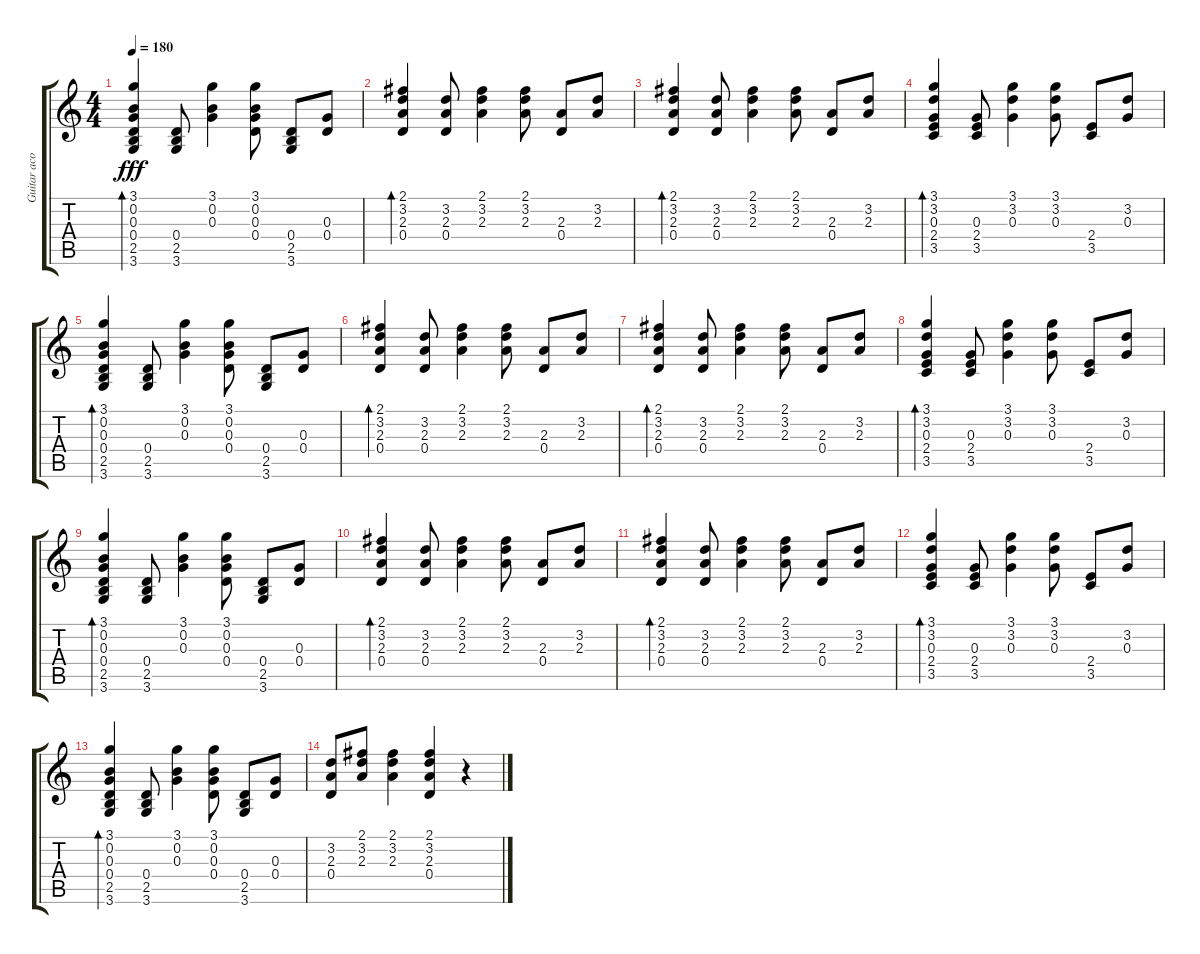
\track ("Guitar acoustique" "Guitar aco") {instrument acousticguitarsteel}
\staff {score tabs}
\tuning (E4 B3 G3 D3 A2 E2) {hide}
\ts (4 4)
\tempo 180
\clef g2
\ks c
(3.1 0.2 0.3 0.4 2.5 3.6).4{bd 240 dy fff} (0.4 2.5 3.6).8 (3.1 0.2 0.3).4 (3.1 0.2 0.3 0.4).8 (0.4 2.5 3.6).8 (0.3 0.4).8 |
(2.1 3.2 2.3 0.4).4{bd 240} (3.2 2.3 0.4).8 (2.1 3.2 2.3).4 (2.1 3.2 2.3).8 (2.3 0.4).8 (3.2 2.3).8 |
(2.1 3.2 2.3 0.4).4{bd 240} (3.2 2.3 0.4).8 (2.1 3.2 2.3).4 (2.1 3.2 2.3).8 (2.3 0.4).8 (3.2 2.3).8 |
(3.1 3.2 0.3 2.4 3.5).4{bd 240} (0.3 2.4 3.5).8 (3.1 3.2 0.3).4 (3.1 3.2 0.3).8 (2.4 3.5).8 (3.2 0.3).8 |
(3.1 0.2 0.3 0.4 2.5 3.6).4{bd 240} (0.4 2.5 3.6).8 (3.1 0.2 0.3).4 (3.1 0.2 0.3 0.4).8 (0.4 2.5 3.6).8 (0.3 0.4).8 |
(2.1 3.2 2.3 0.4).4{bd 240} (3.2 2.3 0.4).8 (2.1 3.2 2.3).4 (2.1 3.2 2.3).8 (2.3 0.4).8 (3.2 2.3).8 |
(2.1 3.2 2.3 0.4).4{bd 240} (3.2 2.3 0.4).8 (2.1 3.2 2.3).4 (2.1 3.2 2.3).8 (2.3 0.4).8 (3.2 2.3).8 |
(3.1 3.2 0.3 2.4 3.5).4{bd 240} (0.3 2.4 3.5).8 (3.1 3.2 0.3).4 (3.1 3.2 0.3).8 (2.4 3.5).8 (3.2 0.3).8 |
(3.1 0.2 0.3 0.4 2.5 3.6).4{bd 240} (0.4 2.5 3.6).8 (3.1 0.2 0.3).4 (3.1 0.2 0.3 0.4).8 (0.4 2.5 3.6).8 (0.3 0.4).8 |
(2.1 3.2 2.3 0.4).4{bd 240} (3.2 2.3 0.4).8 (2.1 3.2 2.3).4 (2.1 3.2 2.3).8 (2.3 0.4).8 (3.2 2.3).8 |
(2.1 3.2 2.3 0.4).4{bd 240} (3.2 2.3 0.4).8 (2.1 3.2 2.3).4 (2.1 3.2 2.3).8 (2.3 0.4).8 (3.2 2.3).8 |
(3.1 3.2 0.3 2.4 3.5).4{bd 240} (0.3 2.4 3.5).8 (3.1 3.2 0.3).4 (3.1 3.2 0.3).8 (2.4 3.5).8 (3.2 0.3).8 |
(3.1 0.2 0.3 0.4 2.5 3.6).4{bd 240} (0.4 2.5 3.6).8 (3.1 0.2 0.3).4 (3.1 0.2 0.3 0.4).8 (0.4 2.5 3.6).8 (0.3 0.4).8 |
(3.2 2.3 0.4).8 (2.1 3.2 2.3).8 (2.1 3.2 2.3).4 (2.1 3.2 2.3 0.4).4 r.4
